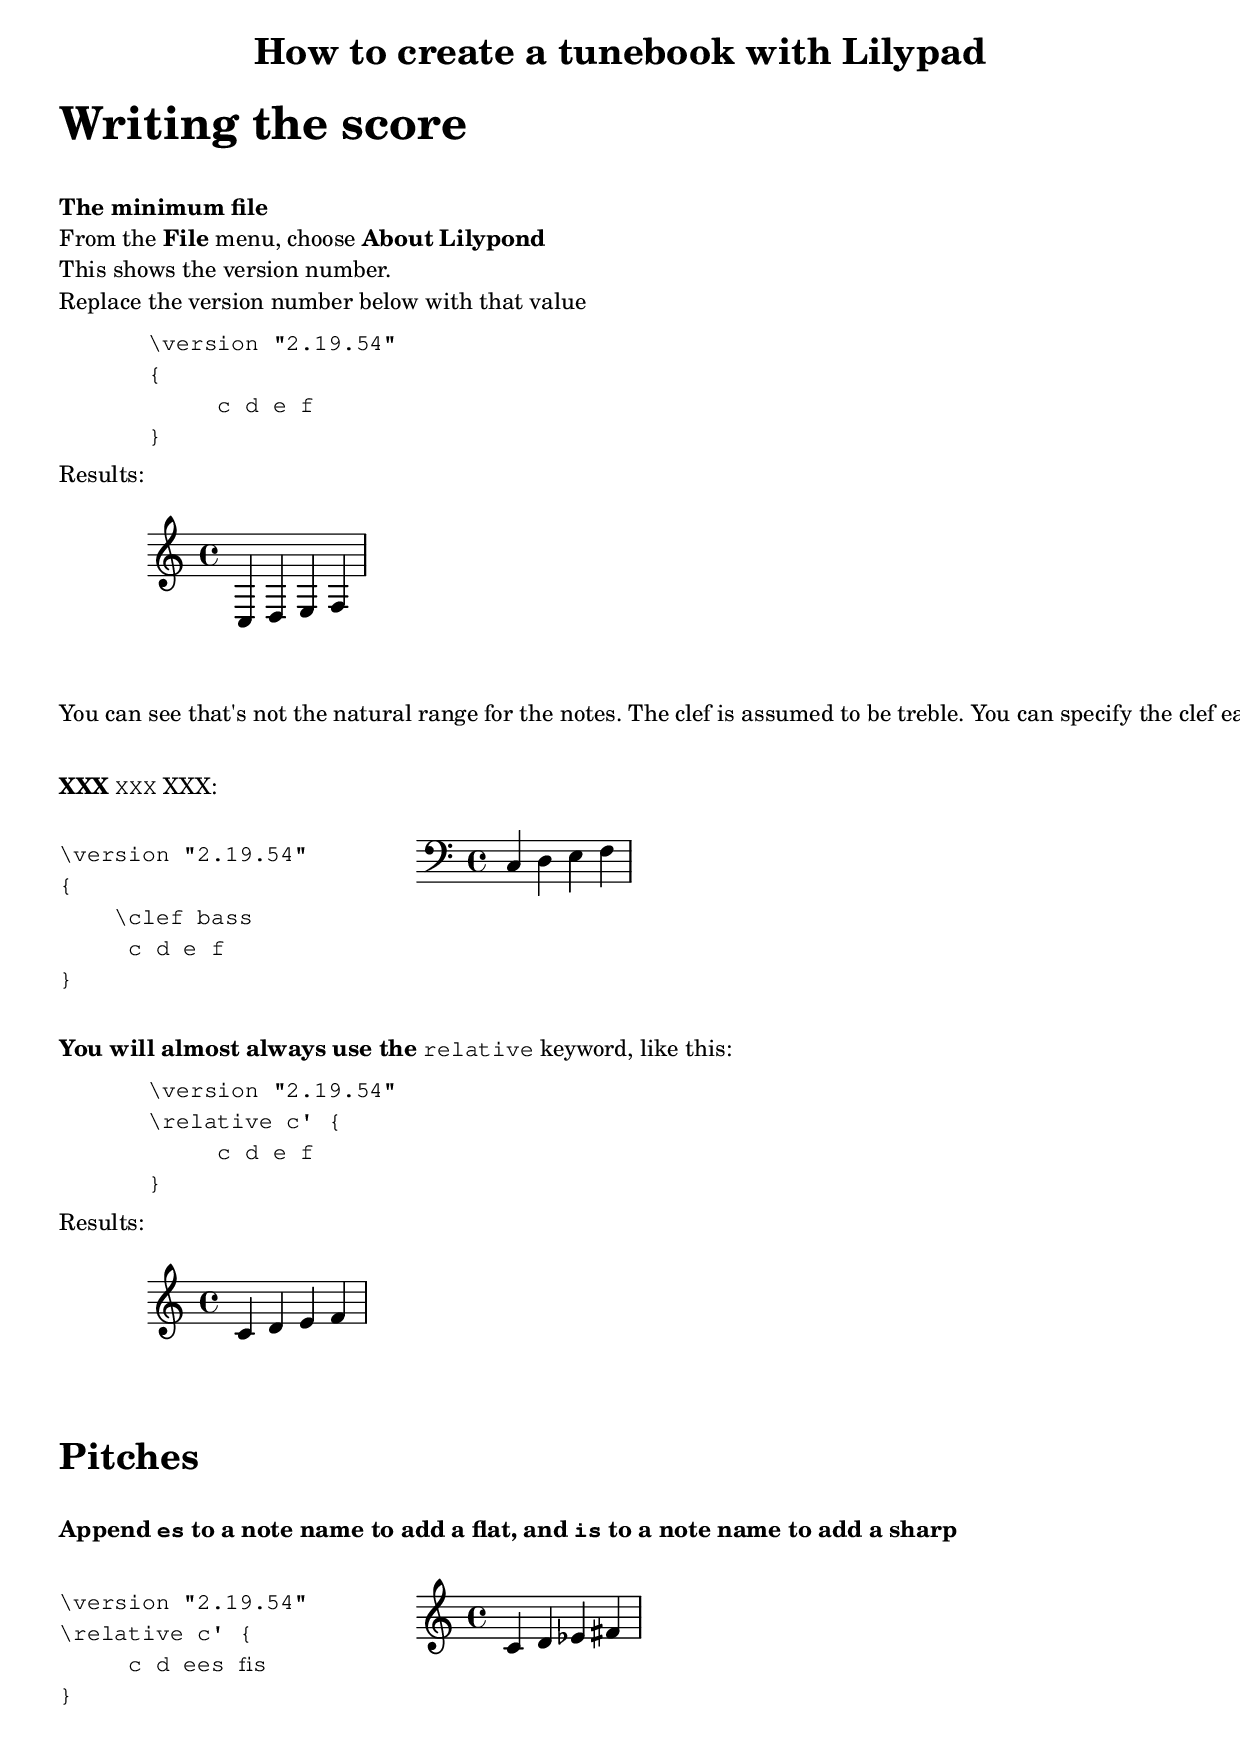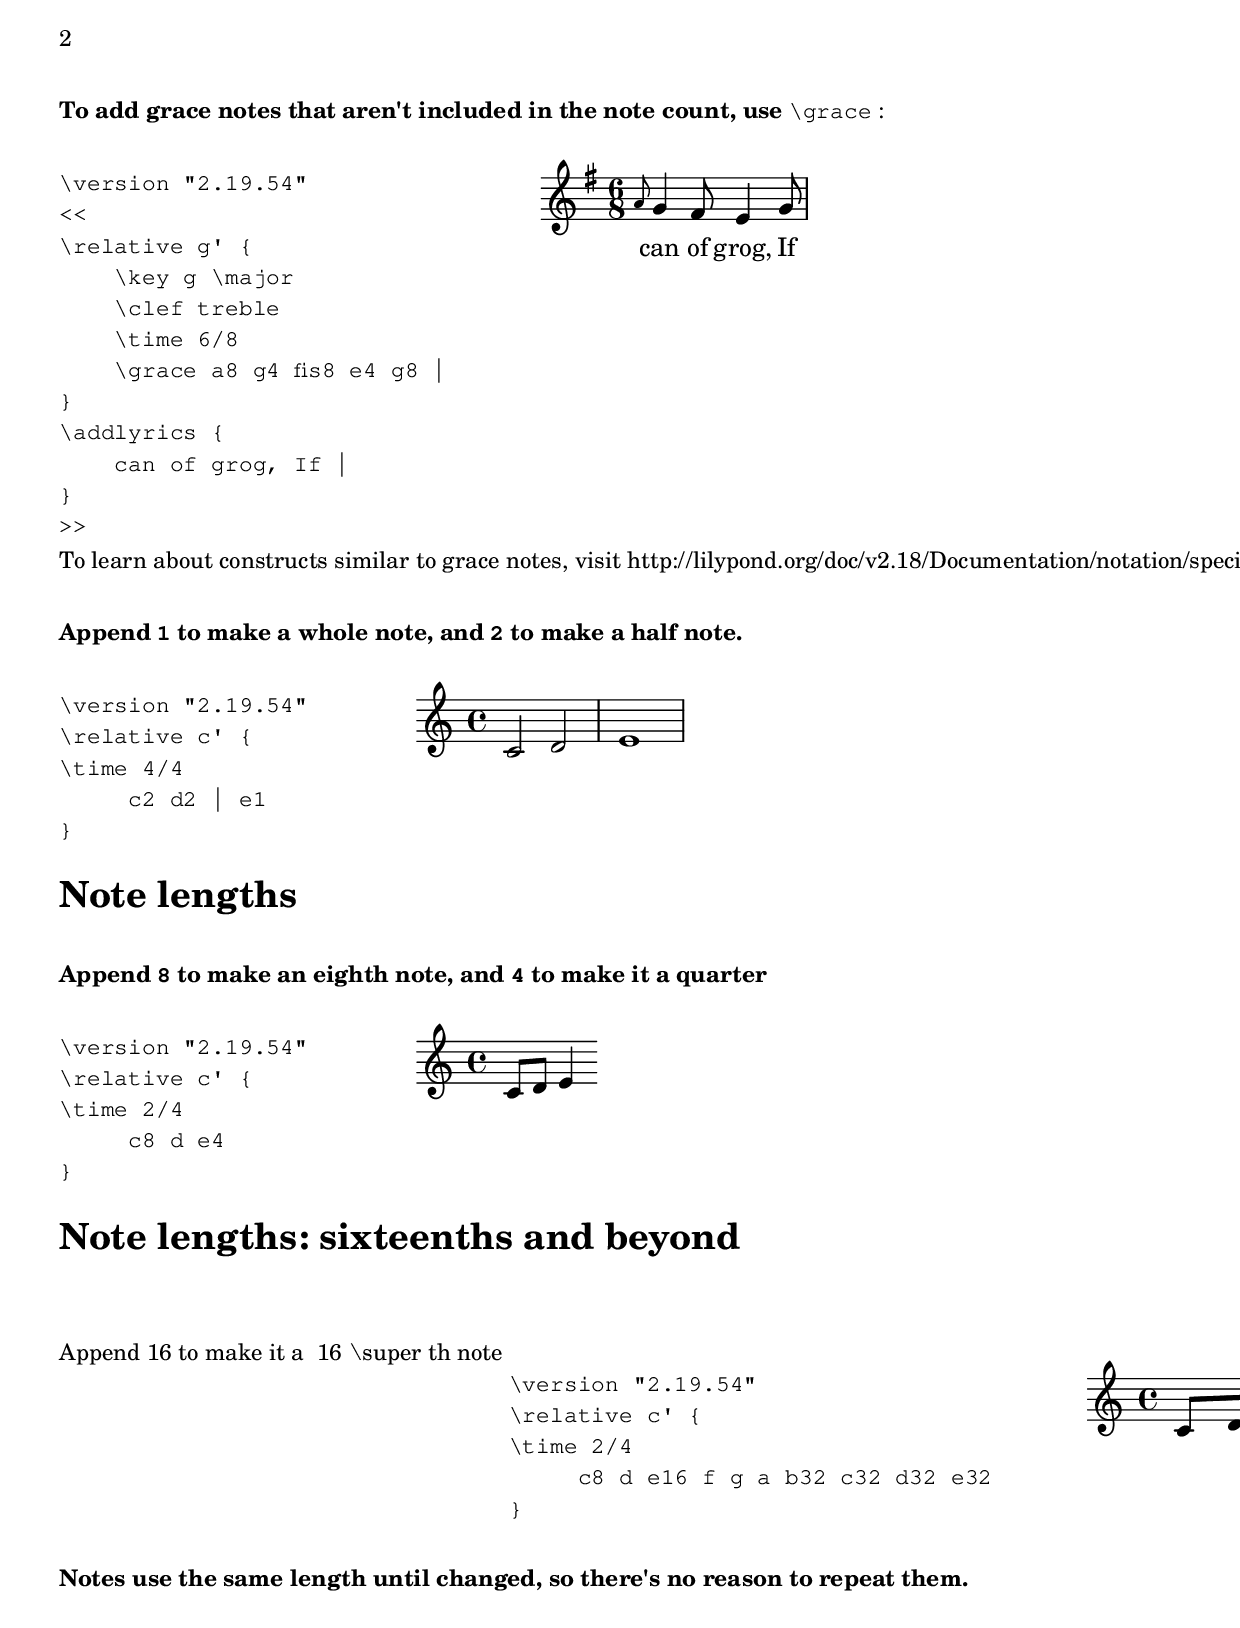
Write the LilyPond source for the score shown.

% Minimum Lilypad version required for the non-music variables feature
% \include "settings.ly"

\header {
  	title = "How to create a tunebook with Lilypad"
}

%{ ***********************************
   * MULTILINE COMMENT TEMPLATE
   * 
   ********************************* 
%}


%{ ***********************************
   * TEMPLATE for score inside markup
   * Using 2-column format
   ***********************************

\markup {
	\vspace #2
	\line \bold { "XXX" } 
	\typewriter {"XXX"} {"XXX:"}
}

\markup {
	\vspace #1
	\column {
		\hspace #8 \column \typewriter {
			"\\version \"2.19.54\" "  
			"\\relative c' {"
			"     XXX"
			"}"
		}
	}
	\column {
		\line { " " }
		\score {
			\relative c' {
				XXX
			}
		}
	}	
}

*********************************** %}


%{ ***********************************
   * 
   * WRITING THE SCORE 1.
   * 
   *********************************** 
%}

\markup {
	\vspace #2
	\fontsize #6
	\line \bold { "Writing the score" } 
}

\markup {

	\vspace #2
	\column {
		\bold { "The minimum file" } 
			\line { "From the" \bold { File } "menu, choose" \bold {About Lilypond} }
		"This shows the version number."
		"Replace the version number below with that value"
	}
}

\markup {
	\vspace #1
	\hspace #8 \column \typewriter {
         "\\version \"2.19.54\" "  
         "{"
         "     c d e f"
         "}"
	}
}

\markup {
	\vspace #1
	\line { "Results:" }
	\hspace #0
}

{
	c d e f
}

%{ ***********************************
   * 
   * WRITING THE SCORE 2.
   * 
   ********************************* 
%}


\markup {
	\vspace #2
	\line { "You can see that's not the natural range for the notes." }
	\line { "The clef is assumed to be treble. You can specify the clef easily using" \typewriter { "\\clef" }
}

}


\markup {
	\vspace #2
	\line \bold { "XXX" } 
	\typewriter {"XXX"} {"XXX:"}
}

\markup {
	\vspace #1
	\column {
		\hspace #8 \column \typewriter {
			"\\version \"2.19.54\" "  
			"{"
			"    \\clef bass"
			"     c d e f"
			"}"
		}
	}
	\column {
		\line { " " }
		\score {
			\absolute {
				\clef bass
				{ c d e f }
			}	
			
		}
	}	
}










\markup {
	\vspace #2
	\line \bold { "You will almost always use the" } 
	\typewriter {"relative"} {"keyword, like this:"}
}

\markup {
	\vspace #1
	\hspace #8 \column \typewriter {
         "\\version \"2.19.54\" "  
         "\\relative c' {"
         "     c d e f"
         "}"
	}
}

\markup {
	\vspace #1
	\line { "Results:" }
	\hspace #0
}

\relative c' {
	c d e f
}

%{ ***********************************
   * 
   * Sharps and flats
   * 
   ********************************* 
%}

\markup {
	\vspace #2
	\fontsize #4
	\line \bold { "Pitches" } 
}


\markup {
	\vspace #2
	\line 
	{   \bold { "Append" \typewriter {"es"} { "to a note name to add a flat,"}
		{"and"} \typewriter {"is"} {"to a note name to add a sharp"} }
	} 
}

\markup {
	\vspace #1
	\column {
		\hspace #8 \column \typewriter {
	         "\\version \"2.19.54\" "  
	         "\\relative c' {"
	         "     c d ees fis"
	         "}"
		}
	}
	\column {
		\line { " " }
		\score {
			\relative c' {
				c d ees fis
			}
		}
	}	
}

%{ ***********************************
   * 
   * Grace note
   * 
   ********************************* 
%}

\markup {
	\vspace #2
	\line \bold { "To add grace notes that aren't included in the note count, use" } 
	\typewriter {"\\grace"} {":"}
}

\markup {
	\vspace #1
	\column {
		\hspace #8 \column \typewriter {
			"\\version \"2.19.54\" "  
			"<<"
			"\\relative g' {"
			"    \\key g \\major"
			"    \\clef treble"
			"    \\time 6/8"
			"    \\grace a8 g4 fis8 e4 g8 |"
			"}"
			"\\addlyrics {"
			"    can of grog, If |"
			"}"
			">>"
		}
	}
	\column {
		\line { " " }
		\score {
			<<
			\relative g' {
				\key g \major
				\clef treble
				\time 6/8
				\grace a8 g4 fis8 e4 g8 |
			}
			\addlyrics {
				can of grog, If |
			}
			>>
		}
	}	
}

\markup {
	\vspace #1
	\line {"To learn about constructs similar to grace notes, visit http://lilypond.org/doc/v2.18/Documentation/notation/special-rhythmic-concerns"}
}


%{ ***********************************
   * 
   * Note length #1: Whole and half
   * 
   ********************************* 
%}

\markup {
	\vspace #2
	\line 
	{   \bold { "Append" \typewriter {"1"} { "to make a whole note,"}
		{"and"} \typewriter {"2"} {"to make a half note."} }
	} 
}

\markup {
	\vspace #1
	\column {
		\hspace #8 \column \typewriter {
			"\\version \"2.19.54\" "  
			"\\relative c' {"
			"\\time 4/4"
         	"     c2 d2 | e1"
 			"}"
		}
	}
	\column {
		\line { " " }
		\score {
			\relative c' {
			\time 4/4
				 c2 d2 | e1
			}
		}
	}	
}

%{ ***********************************
   * 
   * Note length #2: Quarters and eighths
   * 
   ********************************* 
%}

\markup {
	\vspace #2
	\fontsize #4
	\line \bold { "Note lengths" } 
}


\markup {
	\vspace #2
	\line 
	{   \bold { "Append" \typewriter {"8"} { "to make an eighth note,"}
		{"and"} \typewriter {"4"} {"to make it a quarter"} }
	} 
}

\markup {
	\vspace #1
	\column {
		\hspace #8 \column \typewriter {
			"\\version \"2.19.54\" "  
			"\\relative c' {"
			"\\time 2/4"
			"     c8 d e4"
			"}"
		}
	}
	\column {
		\line { " " }
		\score {
			\relative c' {
				c8 d e4
			}
		}
	}	
}



%{ ***********************************
   * 
   * Note length #3
   * 
   ********************************* 
%}

\markup {
	\vspace #2
	\fontsize #4
	\line \bold { "Note lengths: sixteenths and beyond" } 
}


\markup {
	\vspace #2
}

\markup {
	\vspace #1
	\line { "Append 16 to make it a  16 \super th note" }
	\column {
		\hspace #8 \column \typewriter {
			"\\version \"2.19.54\" "  
			"\\relative c' {"
			"\\time 2/4"
			"     c8 d e16 f g a b32 c32 d32 e32"
			"}"
		}
	}
	\column {
		\line { " " }
		\score {
			\relative c' {
				c8 d e16 f g a b32 [c32 d32 e32]
			}
		}
	}	
}



%{ ***********************************
   * 
   * Note length #1
   * 
   ********************************* 
%}

\markup {
	\vspace #2
	\line 
	{   \bold { "Notes use the same length until changed, so there's no reason to repeat them."}
		 
	} 
}

\markup {
	\vspace #1
	\column {
		\hspace #8 \column \typewriter {
			"\\version \"2.19.54\" "  
			"\\relative c' {"
			"\\time 4/4"
         	"     c8 d e f g4 a"
 			"}"
		}
	}
	\column {
		\line { " " }
		\score {
			\relative c' {
			\time 4/4
				c8 d e f g4 a
			}
		}
	}	
}



 
%{ ***********************************
   * 
   * MARKUP (Explanatory text)
   * 
   ********************************* 
%}

%{ ***********************************
   * TEMPLATE FOR MULTIPLE LINES
   * OF MARKUP TEXT
   ********************************* 
\markup {
	\line \bold { "Use "} { \typewriter "\\column " } 
	{ "to start new lines of text" }
}
\markup {
	\vspace #1
	\column \typewriter {
		"First line"
		"Second line"
		"And so on"
	}
}

%}

%{ ***********************************
   * TEMPLATE for score inside markup
   * Using 2-column format
   ***********************************

\markup {
	\vspace #2
	\line \bold { "XXX" } 
	\typewriter {"XXX"} {"XXX:"}
}

\markup {
	\vspace #1
	\column {
		\hspace #8 \column \typewriter {
			"\\version \"2.19.54\" "  
			"\\relative c' {"
			"     XXX"
			"}"
		}
	}
	\column {
		\line { " " }
		\score {
			\relative c' {
				XXX
			}
		}
	}	
}

   ********************************* %}



\markup {
	\vspace #2
	\fontsize #6
	\line \bold { "Markup (adding explanatory text)" } 
}

\markup {
	\vspace #2
	\line \bold { "Blocks of text" }
}
\markup {
	\hspace #8
	\vspace #1
	\column \typewriter {
		"\\markup {"
		"    \\line {\"hello, world.\"}"
		"}"
	}
}

\markup {
	\vspace #1
	\line { "Results:" }
}

\markup {
	\hspace #8
	\vspace #1
	\line { "hello, world." }
}



\markup {
	\vspace #2
	\line \bold { "Use" } { \typewriter "\\vspace" } { "to add space between paragraphs:" } 
}

\markup {
	\vspace #1
	 \hspace #4 \column \typewriter {
		"\\markup {"
		"    \\vspace #2"
		"    \\line {\"This paragraph is down several lines\"}"
		"}"
	}
}

\markup {
	\vspace #1
	\line { "Results:" }
}

\markup {
	\hspace #8
	\vspace #2
	\line {"This paragraph is down several lines"} 
}

\markup {
	\vspace #2
	\line \bold { "Formatting blocks of text" }
}
\markup {
	\vspace #1
	\column \typewriter {
		"\\markup {"
		"    \\line {\"hello,\" \\bold \"world.\"}"
		"}"
	}
}

\markup {
	\vspace #1
	\line {"hello," \bold "world."}
}

\markup {
	\vspace #2
	\column \typewriter {
		"\\markup {"
		"    \\line { \\italic \"hello,\" \"world.\"}"
		"}"
	}
}

\markup {
	\vspace #1
	\line { \italic "hello,""world."}
}



%{ ***********************************
   * TEMPLATE for score inside markup
   ***********************************
\markup {
	\line \bold { "What this is" }
}
\markup {
	\score {
		\absolute {
			\key f \major
			\clef treble
			\once \override Staff.TimeSignature #'stencil = ##f 
			c' f'' 
		}
	}
}

   ********************************* %}





% Display range and key. They are side by side,
% so they each get a column.
% Nest \score inside \markup to get 2 columns
\markup {
	\vspace #2
	\line 
	\bold { "Score inside markup:" }
}
\markup {
	\hspace #4 \column \typewriter {
		"\\markup {"
		"    \\score {"
		"        \\absolute"
		"        {"
		"            \\key f \\major"
		"            \\clef treble"
		"            \\once \\override Staff.TimeSignature #'stencil = ##f"
		"            c' f''"
		"         }"
		"    }"
		"}"
	}
}

\markup {
	\vspace #1
	\line { "Results:" }
}

\markup {
	\vspace #1
	\score {
		\absolute {
			\key f \major
			\clef treble
			% Suppress time signature
			% I think this also works:  \omit Staff.TimeSignature
			\once \override Staff.TimeSignature #'stencil = ##f 
			 c' f'' 
		}
	}
} % markup




\markup {
	\vspace #1
	 @uref(http://lilypond.org/doc/v2.19/Documentation/notation/formatting-text, Formatting Text)
	\line { "See  @uref(http://lilypond.org/doc/v2.19/Documentation/notation/formatting-text, Formatting Text)" }
}




\markup {
	\vspace #2
	\line \bold { "Insert space before a paragraph of text" }
}
\markup {
	\hspace #8
	\vspace #1
		\column \typewriter {
		"\\markup {"
		"    \\vspace #3 % Replace 3 with desired number of lines"
		"    \\line {\"Space appears before this paragraph\"}"
		"}"
	}
}


\markup {
	\vspace #1
	\line { "Results:" }
}

\markup {
	\hspace #8
	\vspace #3 % Replace 3 with desired number of lines 
	\line {"Space appears before this paragraph"}
}

\markup {
	\line \bold { "Use \\column to create separate lines of text" }
}

\markup {
	\vspace #1
	\column \typewriter {
		"\\markup {"
		"    \\column {"
		"         \"First line\" "
		"         \"Second line\" "
		"         \"And so on\" "
		"     }"
		"}"
	}
	
	\column {
		\line {" "}
		\line { " " }
		"First line"
		"Second line"
 		"And so on"
	}
}




\markup {
	\line \bold { "SPECIMEN:" }
}

{
	\clef bass
	c d e f
}


